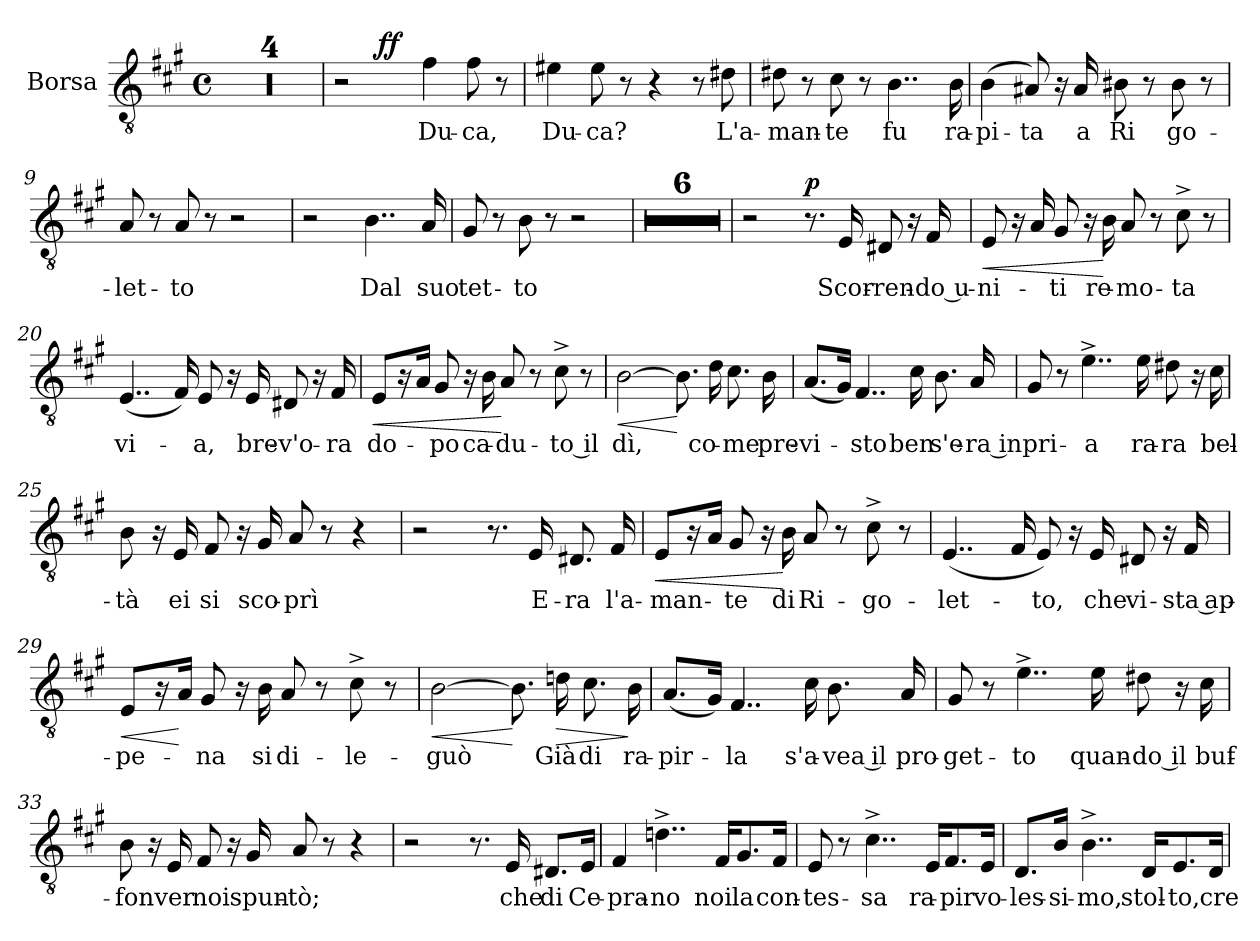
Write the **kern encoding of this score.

**kern	**text	**dynam
*part1	*part1	*part1
*staff1	*staff1	*staff1
*I"Borsa	*	*
*I'B	*	*
*clefGv2	*	*
*k[f#c#g#]	*	*
*A:	*	*
*M4/4	*	*
*met(c)	*	*
=1	=1	=1
1r	.	.
=2	=2	=2
1r	.	.
=3	=3	=3
1r	.	.
!!LO:PB:g=z
=4	=4	=4
1r	.	.
=5	=5	=5
*^	*	*
2r	4ryy	.	.
!	!	!	!LO:DY:a
.	2.ryy	.	ff
!	!	!LO:LY:b	!
4f#\	.	Du-	.
!	!	!LO:LY:b	!
8f#\	.	-ca,	.
8r	.	.	.
*v	*v	*	*
=6	=6	=6
*^	*	*
!	!	!LO:LY:b	!
*v	*v	*	*
4e#X\	Du-	.
!	!LO:LY:b	!
8e#\	-ca?	.
8r	.	.
4r	.	.
8r	.	.
!	!LO:LY:b	!
8d#X\	L'a-	.
!!LO:PB:g=z
=7	=7	=7
!	!LO:LY:b	!
8d#X\	-man-	.
8r	.	.
!	!LO:LY:b	!
8c#\	-te	.
8r	.	.
!	!LO:LY:b	!
4..B\	fu	.
!	!LO:LY:b	!
16B\	ra-	.
=8	=8	=8
!	!LO:LY:b	!
(<4B\	-pi-	.
!	!LO:LY:b	!
8A#X/)	-ta	.
16r	.	.
!	!LO:LY:b	!
16A#/	a	.
!	!LO:LY:b	!
8B#X\	Ri	.
8r	.	.
!	!LO:LY:b	!
8B#\	go-	.
8r	.	.
=9	=9	=9
!	!LO:LY:b	!
8A/	-let-	.
8r	.	.
!	!LO:LY:b	!
8A/	-to	.
8r	.	.
2r	.	.
!!LO:PB:g=z
=10	=10	=10
2r	.	.
!	!LO:LY:b	!
4..B\	Dal	.
!	!LO:LY:b	!
16A/	suo	.
=11	=11	=11
!	!LO:LY:b	!
8G#/	tet-	.
8r	.	.
!	!LO:LY:b	!
8B\	-to	.
8r	.	.
2r	.	.
=12	=12	=12
1r	.	.
!!LO:PB:g=z
=13	=13	=13
1r	.	.
=14	=14	=14
1r	.	.
=15	=15	=15
1r	.	.
=16	=16	=16
1r	.	.
=17	=17	=17
1r	.	.
!!LO:LB:g=z
=18	=18	=18
2r	.	.
!	!	!LO:DY:a
8.r	.	p
!	!LO:LY:b	!
16E/	Scor-	.
!	!LO:LY:b	!
8D#X/	-ren-	.
16r	.	.
!	!LO:LY:b	!
16F#/	do u-	.
=19	=19	=19
!	!LO:LY:b	!LO:HP:b
8E/	-ni-	<
16r	.	.
16A/	.	.
!	!LO:LY:b	!
8G#/	-ti	.
16r	.	.
!	!LO:LY:b	!
16B\	re-	[
!	!LO:LY:b	!
8A/	-mo-	.
8r	.	.
!	!LO:LY:b	!
8c#^\	-ta	.
8r	.	.
=20	=20	=20
!	!LO:LY:b	!
(<4..E/	vi-	.
16F#/)	.	.
!	!LO:LY:b	!
8E/	-a,	.
16r	.	.
!	!LO:LY:b	!
16E/	bre-	.
!	!LO:LY:b	!
8D#X/	-v'o-	.
16r	.	.
!	!LO:LY:b	!
16F#/	-ra	.
!!LO:PB:g=z
=21	=21	=21
!	!LO:LY:b	!LO:HP:b
8E/L	do-	<
16r	.	.
16A/Jk	.	.
!	!LO:LY:b	!
8G#/	-po	.
16r	.	.
!	!LO:LY:b	!
16B\	ca-	.
!	!LO:LY:b	!
8A/	-du-	[
8r	.	.
!	!LO:LY:b	!
8c#^\	to il	.
8r	.	.
=22	=22	=22
!	!LO:LY:b	!LO:HP:b
[2B\	dì,	<
8.B\]	.	[
!	!LO:LY:b	!
16d\	co-	.
!	!LO:LY:b	!
8.c#\	-me	.
!	!LO:LY:b	!
16B\	pre-	.
=23	=23	=23
!	!LO:LY:b	!
(<8.A/L	-vi-	.
16G#/Jk)	.	.
!	!LO:LY:b	!
4..F#/	-sto	.
!	!LO:LY:b	!
16c#\	ben	.
!	!LO:LY:b	!
8.B\	s'e-	.
!	!LO:LY:b	!
16A/	ra in	.
!!LO:PB:g=z
=24	=24	=24
!	!LO:LY:b	!
8G#/	pri-	.
8r	.	.
!	!LO:LY:b	!
4..e^\	-a	.
!	!LO:LY:b	!
16e\	ra-	.
!	!LO:LY:b	!
8d#X\	-ra	.
16r	.	.
!	!LO:LY:b	!
16c#\	bel-	.
=25	=25	=25
!	!LO:LY:b	!
8B\	-tà	.
16r	.	.
!	!LO:LY:b	!
16E/	ei	.
!	!LO:LY:b	!
8F#/	si	.
16r	.	.
!	!LO:LY:b	!
16G#/	sco-	.
!	!LO:LY:b	!
8A/	-prì	.
8r	.	.
4r	.	.
!!LO:PB:g=z
=26	=26	=26
2r	.	.
8.r	.	.
!	!LO:LY:b	!
16E/	E-	.
!	!LO:LY:b	!
8.D#X/	-ra	.
!	!LO:LY:b	!
16F#/	l'a-	.
=27	=27	=27
!	!LO:LY:b	!LO:HP:b
8E/L	-man-	<
16r	.	.
16A/Jk	.	.
!	!LO:LY:b	!
8G#/	-te	.
16r	.	.
!	!LO:LY:b	!
16B\	di	[
!	!LO:LY:b	!
8A/	Ri-	.
8r	.	.
!	!LO:LY:b	!
8c#^\	-go-	.
8r	.	.
!!LO:PB:g=z
=28	=28	=28
!	!LO:LY:b	!
(<4..E/	-let-	.
16F#/	.	.
!	!LO:LY:b	!
8E/)	-to,	.
16r	.	.
!	!LO:LY:b	!
16E/	che	.
!	!LO:LY:b	!
8D#X/	vi-	.
16r	.	.
!	!LO:LY:b	!
16F#/	sta ap-	.
=29	=29	=29
!	!LO:LY:b	!LO:HP:b
8E/L	-pe-	<
16r	.	.
16A/Jk	.	[
!	!LO:LY:b	!
8G#/	-na	.
16r	.	.
!	!LO:LY:b	!
16B\	si	.
!	!LO:LY:b	!
8A/	di-	.
8r	.	.
!	!LO:LY:b	!
8c#^\	-le-	.
8r	.	.
=30	=30	=30
!	!LO:LY:b	!LO:HP:b
[2B\	-guò	<
8.B\]	.	[
!	!LO:LY:b	!LO:HP:b
16dni\	Già	>
!	!LO:LY:b	!
8.c#\	di	.
!	!LO:LY:b	!
16B\	ra-	]
!!LO:PB:g=z
=31	=31	=31
!	!LO:LY:b	!
(<8.A/L	-pir-	.
16G#/Jk)	.	.
!	!LO:LY:b	!
4..F#/	-la	.
!	!LO:LY:b	!
16c#\	s'a-	.
!	!LO:LY:b	!
8.B\	vea il	.
!	!LO:LY:b	!
16A/	pro-	.
=32	=32	=32
!	!LO:LY:b	!
8G#/	-get-	.
8r	.	.
!	!LO:LY:b	!
4..e^\	-to	.
!	!LO:LY:b	!
16e\	quan-	.
!	!LO:LY:b	!
8d#X\	do il	.
16r	.	.
!	!LO:LY:b	!
16c#\	buf-	.
!!LO:PB:g=z
=33	=33	=33
!	!LO:LY:b	!
8B\	-fon	.
16r	.	.
!	!LO:LY:b	!
16E/	ver	.
!	!LO:LY:b	!
8F#/	noi	.
16r	.	.
!	!LO:LY:b	!
16G#/	spun-	.
!	!LO:LY:b	!
8A/	-tò;	.
8r	.	.
4r	.	.
=34	=34	=34
2r	.	.
8.r	.	.
!	!LO:LY:b	!
16E/	che	.
!	!LO:LY:b	!
8.D#X/L	di	.
!	!LO:LY:b	!
16E/Jk	Ce-	.
!!LO:PB:g=z
=35	=35	=35
!	!LO:LY:b	!
4F#/	-pra-	.
!	!LO:LY:b	!
4..dn^\	-no	.
!	!LO:LY:b	!
16F#/KL	noi	.
!	!LO:LY:b	!
8.G#/	la	.
!	!LO:LY:b	!
16F#/Jk	con-	.
=36	=36	=36
!	!LO:LY:b	!
8E/	-tes-	.
8r	.	.
!	!LO:LY:b	!
4..c#^\	-sa	.
!	!LO:LY:b	!
16E/KL	ra-	.
!	!LO:LY:b	!
8.F#/	-pir	.
!	!LO:LY:b	!
16E/Jk	vo-	.
=37	=37	=37
!	!LO:LY:b	!
8.D/L	-les-	.
!	!LO:LY:b	!
16B/Jk	-si-	.
!	!LO:LY:b	!
4..B^\	-mo,	.
!	!LO:LY:b	!
16D/KL	stol-	.
!	!LO:LY:b	!
8.E/	-to,	.
!	!LO:LY:b	!
16D/Jk	cre-	.
=	=	=
*-	*-	*-
